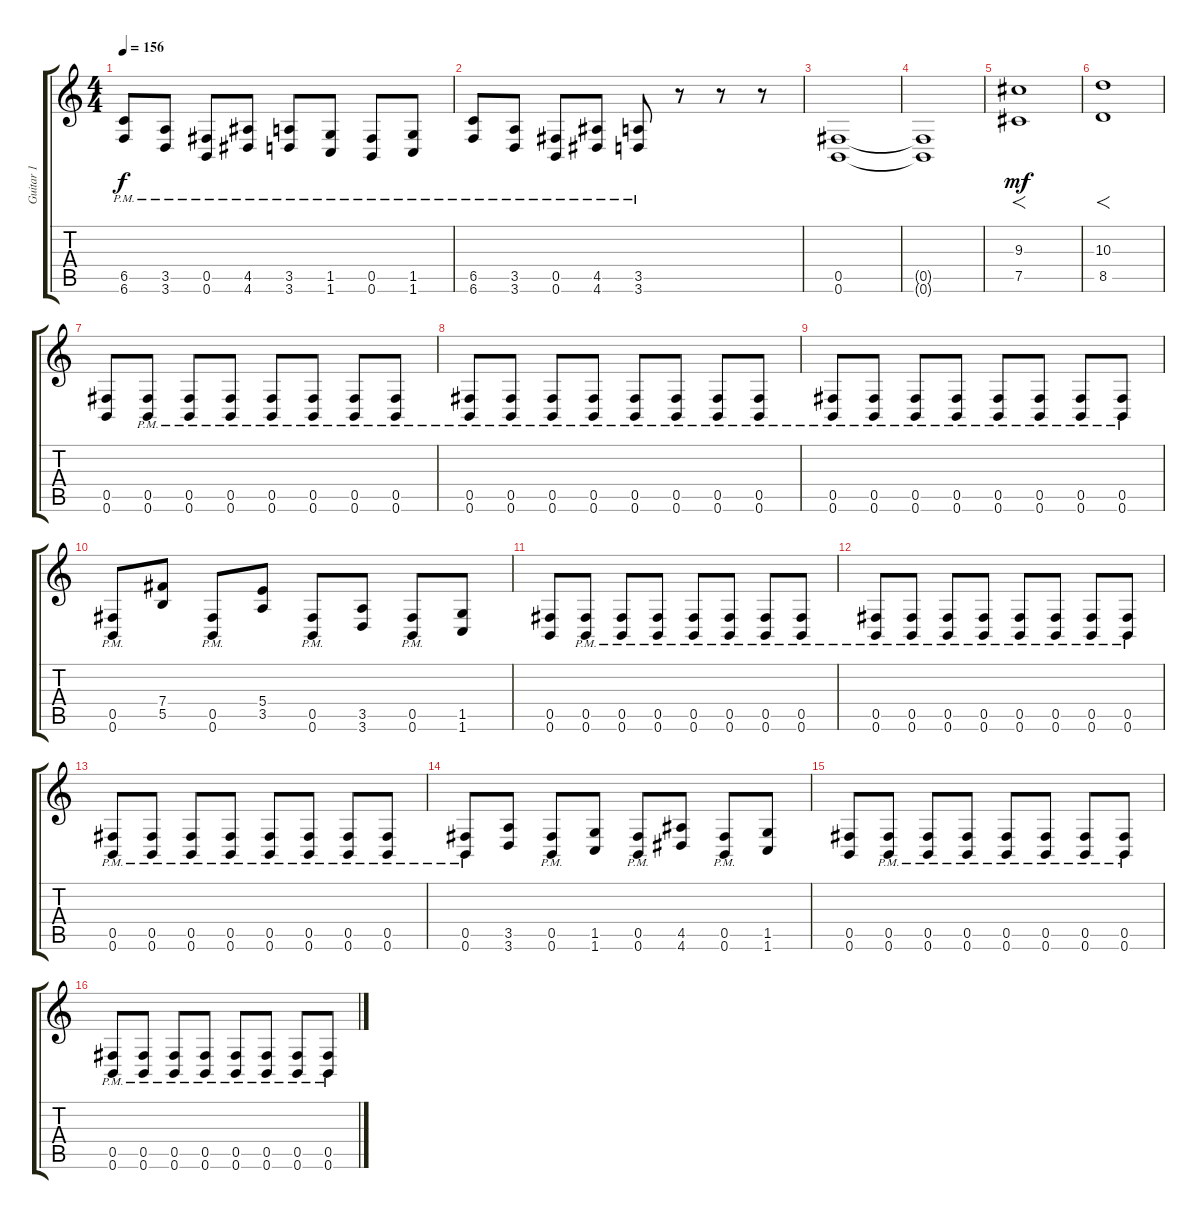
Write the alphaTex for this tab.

\track ("Guitar 1" "Guitar 1") {instrument distortionguitar}
\staff {score tabs}
\tuning (Db4 Ab3 E3 B2 Gb2 B1) {hide}
\ts (4 4)
\tempo 156
\clef g2
\ks c
(6.5{pm} 6.6{pm}).8{dy f} (3.5{pm} 3.6{pm}).8 (0.5{pm} 0.6{pm}).8 (4.5{pm} 4.6{pm}).8 (3.5{pm} 3.6{pm}).8 (1.5{pm} 1.6{pm}).8 (0.5{pm} 0.6{pm}).8 (1.5{pm} 1.6{pm}).8 |
(6.5{pm} 6.6{pm}).8 (3.5{pm} 3.6{pm}).8 (0.5{pm} 0.6{pm}).8 (4.5{pm} 4.6{pm}).8 (3.5{pm} 3.6{pm}).8 r.8 r.8 r.8 |
(0.5 0.6).1 |
(0.5{t} 0.6{t}).1 |
(9.3 7.5).1{f dy mf} |
(10.3 8.5).1{f} |
(0.5 0.6).8 (0.5{pm} 0.6{pm}).8 (0.5{pm} 0.6{pm}).8 (0.5{pm} 0.6{pm}).8 (0.5{pm} 0.6{pm}).8 (0.5{pm} 0.6{pm}).8 (0.5{pm} 0.6{pm}).8 (0.5{pm} 0.6{pm}).8 |
(0.5{pm} 0.6{pm}).8 (0.5{pm} 0.6{pm}).8 (0.5{pm} 0.6{pm}).8 (0.5{pm} 0.6{pm}).8 (0.5{pm} 0.6{pm}).8 (0.5{pm} 0.6{pm}).8 (0.5{pm} 0.6{pm}).8 (0.5{pm} 0.6{pm}).8 |
(0.5{pm} 0.6{pm}).8 (0.5{pm} 0.6{pm}).8 (0.5{pm} 0.6{pm}).8 (0.5{pm} 0.6{pm}).8 (0.5{pm} 0.6{pm}).8 (0.5{pm} 0.6{pm}).8 (0.5{pm} 0.6{pm}).8 (0.5{pm} 0.6{pm}).8 |
(0.5{pm} 0.6{pm}).8 (7.4 5.5).8 (0.5{pm} 0.6{pm}).8 (5.4 3.5).8 (0.5{pm} 0.6{pm}).8 (3.5 3.6).8 (0.5{pm} 0.6{pm}).8 (1.5 1.6).8 |
(0.5 0.6).8 (0.5{pm} 0.6{pm}).8 (0.5{pm} 0.6{pm}).8 (0.5{pm} 0.6{pm}).8 (0.5{pm} 0.6{pm}).8 (0.5{pm} 0.6{pm}).8 (0.5{pm} 0.6{pm}).8 (0.5{pm} 0.6{pm}).8 |
(0.5{pm} 0.6{pm}).8 (0.5{pm} 0.6{pm}).8 (0.5{pm} 0.6{pm}).8 (0.5{pm} 0.6{pm}).8 (0.5{pm} 0.6{pm}).8 (0.5{pm} 0.6{pm}).8 (0.5{pm} 0.6{pm}).8 (0.5{pm} 0.6{pm}).8 |
(0.5{pm} 0.6{pm}).8 (0.5{pm} 0.6{pm}).8 (0.5{pm} 0.6{pm}).8 (0.5{pm} 0.6{pm}).8 (0.5{pm} 0.6{pm}).8 (0.5{pm} 0.6{pm}).8 (0.5{pm} 0.6{pm}).8 (0.5{pm} 0.6{pm}).8 |
(0.5{pm} 0.6{pm}).8 (3.5 3.6).8 (0.5{pm} 0.6{pm}).8 (1.5 1.6).8 (0.5{pm} 0.6{pm}).8 (4.5 4.6).8 (0.5{pm} 0.6{pm}).8 (1.5 1.6).8 |
(0.5 0.6).8 (0.5{pm} 0.6{pm}).8 (0.5{pm} 0.6{pm}).8 (0.5{pm} 0.6{pm}).8 (0.5{pm} 0.6{pm}).8 (0.5{pm} 0.6{pm}).8 (0.5{pm} 0.6{pm}).8 (0.5{pm} 0.6{pm}).8 |
(0.5{pm} 0.6{pm}).8 (0.5{pm} 0.6{pm}).8 (0.5{pm} 0.6{pm}).8 (0.5{pm} 0.6{pm}).8 (0.5{pm} 0.6{pm}).8 (0.5{pm} 0.6{pm}).8 (0.5{pm} 0.6{pm}).8 (0.5{pm} 0.6{pm}).8
